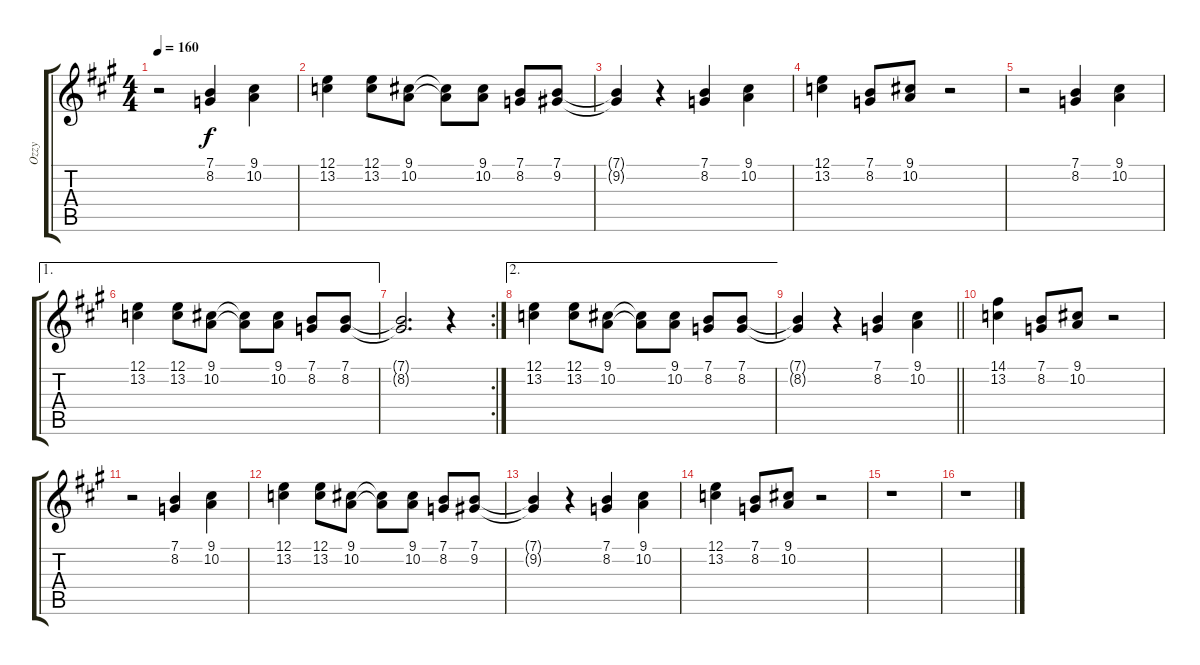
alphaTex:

\track ("Ozzy" "Ozzy") {instrument sopranosax}
\staff {score tabs}
\tuning (E4 B3 G3 D3 A2 E2) {hide}
\ts (4 4)
\tempo 160
\clef g2
\ks a
r.2{dy f} (7.1 8.2).4 (9.1 10.2).4 |
(12.1 13.2).4 (12.1 13.2).8 (9.1 10.2).8 (9.1{t} 10.2{t}).8 (9.1 10.2).8 (7.1 8.2).8 (7.1 9.2).8 |
(7.1{t} 9.2{t}).4 r.4 (7.1 8.2).4 (9.1 10.2).4 |
(12.1 13.2).4 (7.1 8.2).8 (9.1 10.2).8 r.2 |
r.2 (7.1 8.2).4 (9.1 10.2).4 |
\ae 1
(12.1 13.2).4 (12.1 13.2).8 (9.1 10.2).8 (9.1{t} 10.2{t}).8 (9.1 10.2).8 (7.1 8.2).8 (7.1 8.2).8 |
\rc 2
(7.1{t} 8.2{t}).2{d} r.4 |
\ae 2
(12.1 13.2).4 (12.1 13.2).8 (9.1 10.2).8 (9.1{t} 10.2{t}).8 (9.1 10.2).8 (7.1 8.2).8 (7.1 8.2).8 |
\barLineRight lightlight
(7.1{t} 8.2{t}).4 r.4 (7.1 8.2).4 (9.1 10.2).4 |
(14.1 13.2).4 (7.1 8.2).8 (9.1 10.2).8 r.2 |
r.2 (7.1 8.2).4 (9.1 10.2).4 |
(12.1 13.2).4 (12.1 13.2).8 (9.1 10.2).8 (9.1{t} 10.2{t}).8 (9.1 10.2).8 (7.1 8.2).8 (7.1 9.2).8 |
(7.1{t} 9.2{t}).4 r.4 (7.1 8.2).4 (9.1 10.2).4 |
(12.1 13.2).4 (7.1 8.2).8 (9.1 10.2).8 r.2 |
r.1 |
r.1
